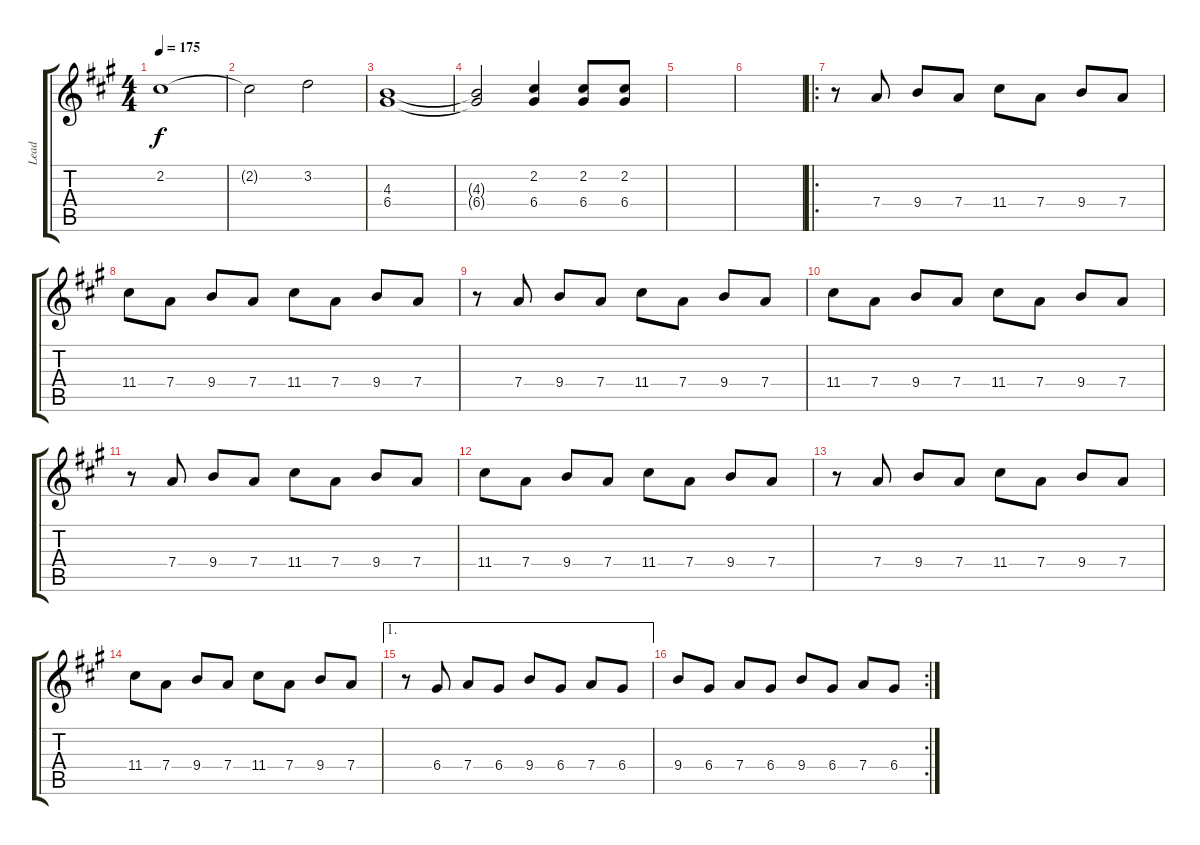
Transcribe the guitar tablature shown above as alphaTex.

\track ("Lead" "Lead") {instrument distortionguitar}
\staff {score tabs}
\tuning (E4 B3 G3 D3 A2 D2) {hide}
\ts (4 4)
\tempo 175
\clef g2
\ks f#minor
2.2.1{dy f} |
2.2{t}.2 3.2.2 |
(4.3 6.4).1 |
(4.3{t} 6.4{t}).2 (2.2 6.4).4 (2.2 6.4).8 (2.2 6.4).8 |
|
|
\ro
r.8{instrument distortionguitar} 7.4.8 9.4.8 7.4.8 11.4.8 7.4.8 9.4.8 7.4.8 |
11.4.8 7.4.8 9.4.8 7.4.8 11.4.8 7.4.8 9.4.8 7.4.8 |
r.8 7.4.8 9.4.8 7.4.8 11.4.8 7.4.8 9.4.8 7.4.8 |
11.4.8 7.4.8 9.4.8 7.4.8 11.4.8 7.4.8 9.4.8 7.4.8 |
r.8 7.4.8 9.4.8 7.4.8 11.4.8 7.4.8 9.4.8 7.4.8 |
11.4.8 7.4.8 9.4.8 7.4.8 11.4.8 7.4.8 9.4.8 7.4.8 |
r.8 7.4.8 9.4.8 7.4.8 11.4.8 7.4.8 9.4.8 7.4.8 |
11.4.8 7.4.8 9.4.8 7.4.8 11.4.8 7.4.8 9.4.8 7.4.8 |
\ae 1
r.8 6.4.8 7.4.8 6.4.8 9.4.8 6.4.8 7.4.8 6.4.8 |
\rc 2
9.4.8 6.4.8 7.4.8 6.4.8 9.4.8 6.4.8 7.4.8 6.4.8
